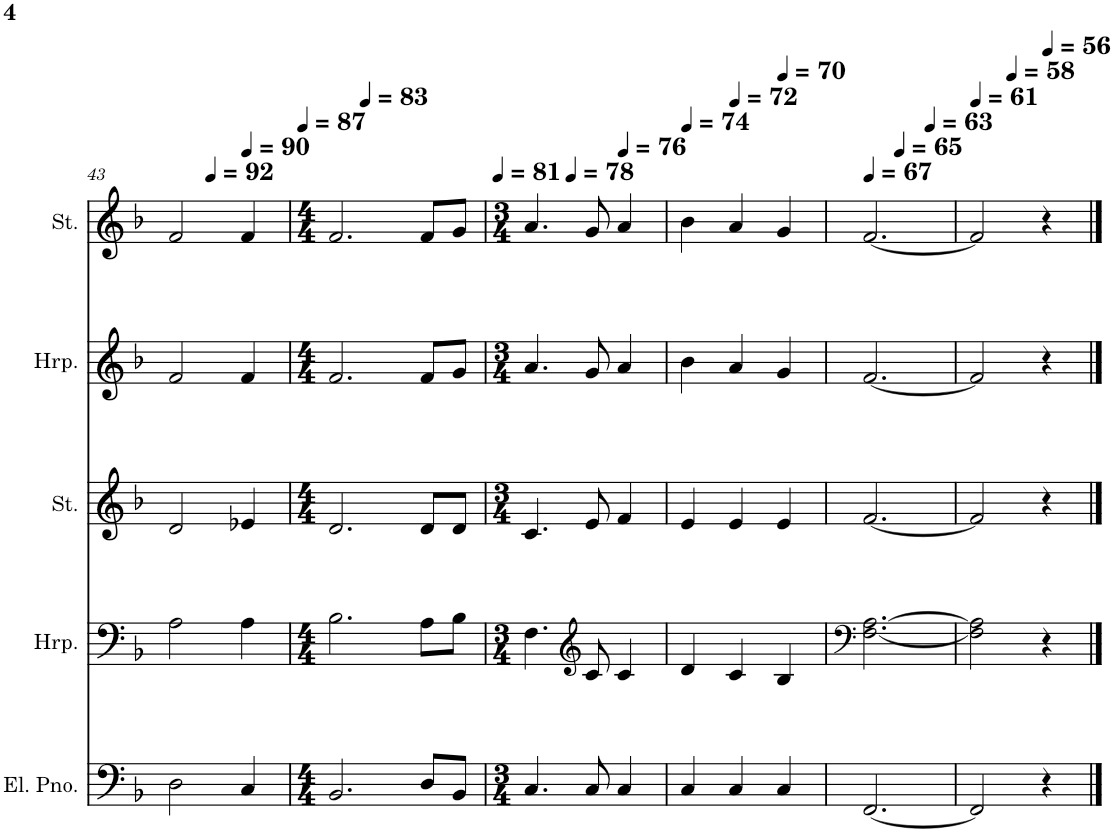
**kern	**kern	**kern	**kern	**kern
*part5	*part4	*part3	*part2	*part1
*staff5	*staff4	*staff3	*staff2	*staff1
*I"Electric Piano	*I"Harp	*I"Strings	*I"Harp	*I"Strings
*I'El. Pno.	*I'Hrp.	*I'St.	*I'Hrp.	*I'St.
!!LO:PB:g=z
*clefF4	*clefF4	*clefG2	*clefG2	*clefG2
*k[b-]	*k[b-]	*k[b-]	*k[b-]	*k[b-]
*M3/4	*M3/4	*M3/4	*M3/4	*M3/4
=43	=43	=43	=43	=43
*	*	*	*	*^
2D\	2A\	2d/	2f/	2f/	4ryy
*	*	*	*	*MM92	*
.	.	.	.	.	2ryy
*	*	*	*	*MM90	*
4C/	4A\	4e-X/	4f/	4f/	.
=44	=44	=44	=44	=44	=44
*M4/4	*M4/4	*M4/4	*M4/4	*M4/4	*
*	*	*	*	*MM87	*
2.BB-/	2.B-\	2.d/	2.f/	2.f/	4ryy
*	*	*	*	*MM83	*
.	.	.	.	.	2.ryy
8D/L	8A\L	8d/L	8f/L	8f/L	.
8BB-/J	8B-\J	8d/J	8g/J	8g/J	.
=45	=45	=45	=45	=45	=45
*M3/4	*M3/4	*M3/4	*M3/4	*M3/4	*
*	*	*	*	*MM81	*
4.C/	4.F\	4.c/	4.a/	4.a/	4ryy
*	*	*	*	*MM78	*
.	.	.	.	.	2ryy
*	*clefG2	*	*	*	*
8C/	8c/	8e/	8g/	8g/	.
*	*	*	*	*MM76	*
4C/	4c/	4f/	4a/	4a/	.
*	*	*	*	*v	*v
=46	=46	=46	=46	=46
*	*	*	*	*MM74
4C/	4d/	4e/	4b-\	4b-\
*	*	*	*	*MM72
4C/	4c/	4e/	4a/	4a/
*	*	*	*	*MM70
4C/	4B-/	4e/	4g/	4g/
=47	=47	=47	=47	=47
*	*clefF4	*	*	*
*	*	*	*	*MM67
*	*	*	*	*^
*	*	*	*	*	*^
[2.FF/	[2.F\ [2.A\	[2.f/	[2.f/	[2.f/	4ryy	2ryy
*	*	*	*	*MM65	*	*
.	.	.	.	.	2ryy	.
*	*	*	*	*MM63	*	*
.	.	.	.	.	.	4ryy
*	*	*	*	*v	*v	*v
=48	=48	=48	=48	=48
*	*	*	*	*MM61
*	*	*	*	*^
2FF/]	2F\] 2A\]	2f/]	2f/]	2f/]	4ryy
*	*	*	*	*MM58	*
.	.	.	.	.	2ryy
*	*	*	*	*MM56	*
4r	4r	4r	4r	4r	.
*	*	*	*	*v	*v
==	==	==	==	==
*-	*-	*-	*-	*-
